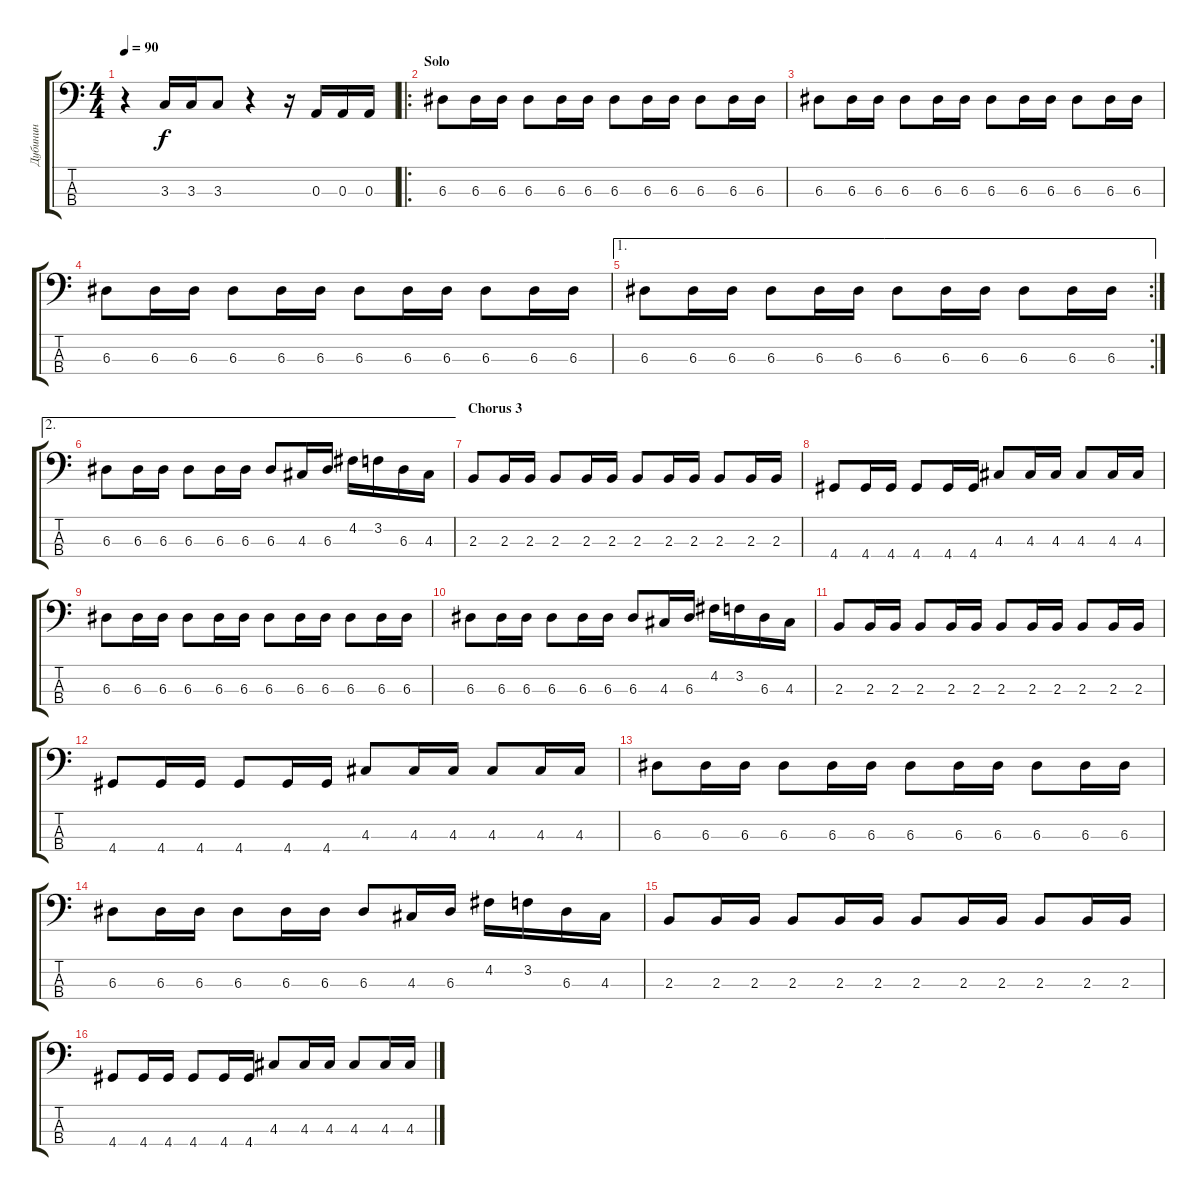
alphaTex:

\track ("Дубинин" "Дубинин") {instrument acousticguitarnylon}
\staff {score tabs}
\tuning (G2 D2 A1 E1) {hide}
\ts (4 4)
\tempo 90
\clef f4
\ks c
r.4{dy f volume 10 instrument acousticguitarnylon} 3.3.16 3.3.16 3.3.8 r.4 r.16 0.3.16 0.3.16 0.3.16 |
\ro
\section ("" "Solo")
6.3.8 6.3.16 6.3.16 6.3.8 6.3.16 6.3.16 6.3.8 6.3.16 6.3.16 6.3.8 6.3.16 6.3.16 |
6.3.8 6.3.16 6.3.16 6.3.8 6.3.16 6.3.16 6.3.8 6.3.16 6.3.16 6.3.8 6.3.16 6.3.16 |
6.3.8 6.3.16 6.3.16 6.3.8 6.3.16 6.3.16 6.3.8 6.3.16 6.3.16 6.3.8 6.3.16 6.3.16 |
\ae 1
\rc 2
6.3.8 6.3.16 6.3.16 6.3.8 6.3.16 6.3.16 6.3.8 6.3.16 6.3.16 6.3.8 6.3.16 6.3.16 |
\ae 2
6.3.8 6.3.16 6.3.16 6.3.8 6.3.16 6.3.16 6.3.8 4.3.16 6.3.16 4.2.16 3.2.16 6.3.16 4.3.16 |
\section ("" "Chorus 3")
2.3.8{volume 13 instrument acousticguitarnylon} 2.3.16 2.3.16 2.3.8 2.3.16 2.3.16 2.3.8 2.3.16 2.3.16 2.3.8 2.3.16 2.3.16 |
4.4.8 4.4.16 4.4.16 4.4.8 4.4.16 4.4.16 4.3.8 4.3.16 4.3.16 4.3.8 4.3.16 4.3.16 |
6.3.8 6.3.16 6.3.16 6.3.8 6.3.16 6.3.16 6.3.8 6.3.16 6.3.16 6.3.8 6.3.16 6.3.16 |
6.3.8 6.3.16 6.3.16 6.3.8 6.3.16 6.3.16 6.3.8 4.3.16 6.3.16 4.2.16 3.2.16 6.3.16 4.3.16 |
2.3.8 2.3.16 2.3.16 2.3.8 2.3.16 2.3.16 2.3.8 2.3.16 2.3.16 2.3.8 2.3.16 2.3.16 |
4.4.8 4.4.16 4.4.16 4.4.8 4.4.16 4.4.16 4.3.8 4.3.16 4.3.16 4.3.8 4.3.16 4.3.16 |
6.3.8 6.3.16 6.3.16 6.3.8 6.3.16 6.3.16 6.3.8 6.3.16 6.3.16 6.3.8 6.3.16 6.3.16 |
6.3.8 6.3.16 6.3.16 6.3.8 6.3.16 6.3.16 6.3.8 4.3.16 6.3.16 4.2.16 3.2.16 6.3.16 4.3.16 |
2.3.8 2.3.16 2.3.16 2.3.8 2.3.16 2.3.16 2.3.8 2.3.16 2.3.16 2.3.8 2.3.16 2.3.16 |
4.4.8 4.4.16 4.4.16 4.4.8 4.4.16 4.4.16 4.3.8 4.3.16 4.3.16 4.3.8 4.3.16 4.3.16
